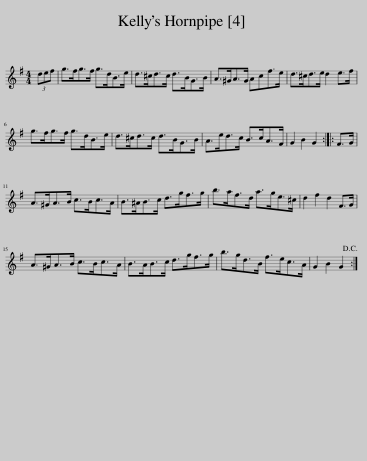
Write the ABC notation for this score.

X:1
L:1/8
M:4/4
I:linebreak $
K:G
V:1 treble
V:1
 (3def | g>fg>f g>dB>e | d>^cd>c d>BG>B | A>^GA>G Acf>e | d>^cd>e d2 e>f |$ %5
 g>fg>f g>dB>e | d>^cd>c d>BG>B | A>ed>c B>cA>F | G2 B2 G2 :: F>G |$ %10
 A>^GA>B c>Bc>A | B>^AB>c d>gf>g | b>af>d a>ge>^c | d2 f2 d2 F>G |$ A>^GA>B c>Bc>A | %15
 B>AB>c d>gf>g | b>gd>B f>ec>A | G2 B2 G2!D.C.! :| %18
